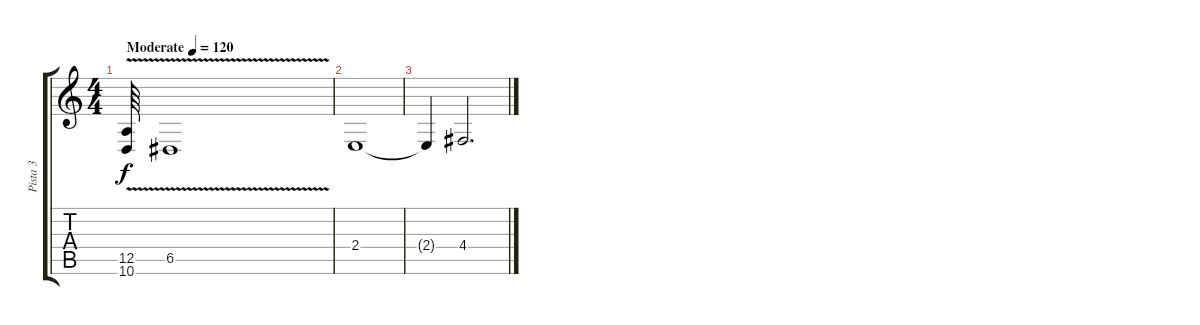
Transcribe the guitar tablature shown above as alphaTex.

\track ("Pista 3" "Pista 3") {instrument applause}
\staff {score tabs}
\tuning (E4 B3 G3 D3 A2 E2) {hide}
\ts (4 4)
\tempo (120 "Moderate")
\clef g2
\ks c
(12.5{v} 10.6).64{dy f instrument applause} 6.5{v}.1 |
2.4.1 |
2.4{t}.4 4.4.2{d}
